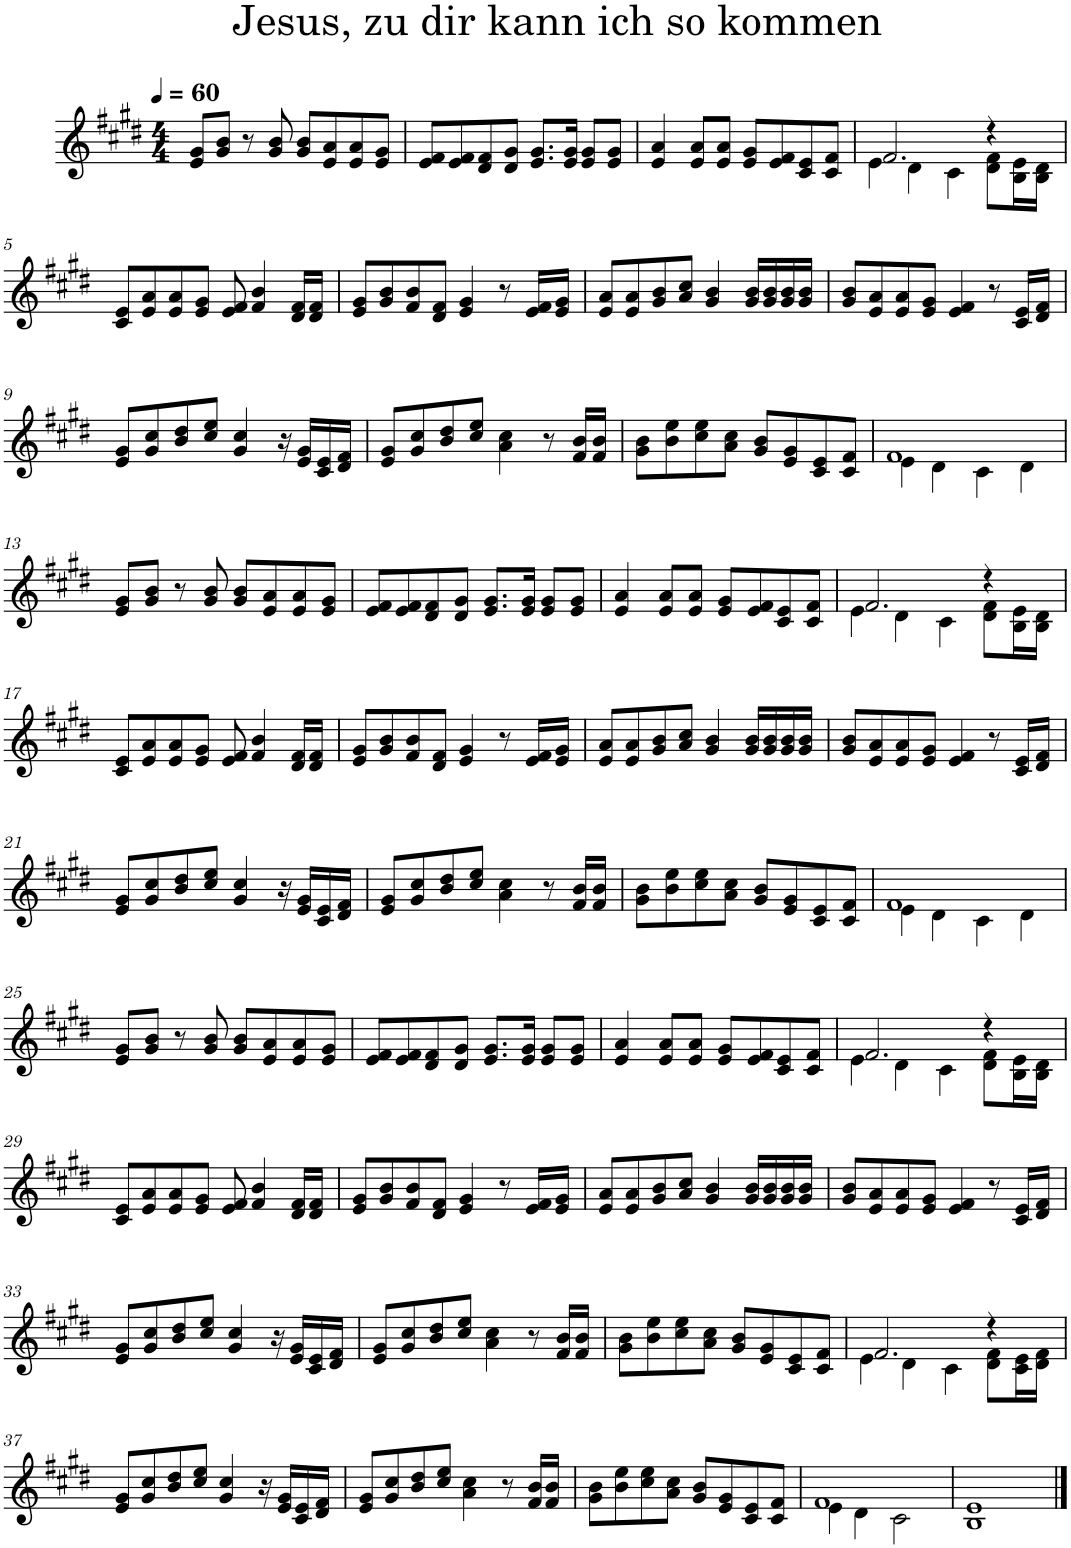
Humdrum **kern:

**kern
*part1
*staff1
*I"Trompete
*I'Trp.
*clefG2
*Trd1c2
*k[f#c#g#d#]
*M4/4
*MM60
=1
8e/ 8g#/L
8g#/ 8b/J
!LO:TX:a:t=Jesus, zu dir kann ich so kommen
8r
8g#/ 8b/
8g#/ 8b/L
8e/ 8a/
8e/ 8a/
8e/ 8g#/J
=2
8e/ 8f#/L
8e/ 8f#/
8d#/ 8f#/
8d#/ 8g#/J
8.e/ 8.g#/L
16e/ 16g#/Jk
8e/ 8g#/L
8e/ 8g#/J
=3
4e/ 4a/
8e/ 8a/L
8e/ 8a/J
8e/ 8g#/L
8e/ 8f#/
8c#/ 8e/
8c#/ 8f#/J
=4
*^
2.f#/	4e\
.	4d#\
.	4c#\
4r	8d#\ 8f#\L
.	16B\ 16e\L
.	16B\ 16d#\JJ
*v	*v
!!LO:LB:g=z
=5
8c#/ 8e/L
8e/ 8a/
8e/ 8a/
8e/ 8g#/J
8e/ 8f#/
4f#/ 4b/
16d#/ 16f#/LL
16d#/ 16f#/JJ
=6
8e/ 8g#/L
8g#/ 8b/
8f#/ 8b/
8d#/ 8f#/J
4e/ 4g#/
8r
16e/ 16f#/LL
16e/ 16g#/JJ
=7
8e/ 8a/L
8e/ 8a/
8g#/ 8b/
8a/ 8cc#/J
4g#/ 4b/
16g#/ 16b/LL
16g#/ 16b/
16g#/ 16b/
16g#/ 16b/JJ
=8
8g#/ 8b/L
8e/ 8a/
8e/ 8a/
8e/ 8g#/J
4e/ 4f#/
8r
16c#/ 16e/LL
16d#/ 16f#/JJ
!!LO:LB:g=z
=9
8e/ 8g#/L
8g#/ 8cc#/
8b/ 8dd#/
8cc#/ 8ee/J
4g#/ 4cc#/
16r
16e/ 16g#/LL
16c#/ 16e/
16d#/ 16f#/JJ
=10
8e/ 8g#/L
8g#/ 8cc#/
8b/ 8dd#/
8cc#/ 8ee/J
4a\ 4cc#\
8r
16f#/ 16b/LL
16f#/ 16b/JJ
=11
8g#\ 8b\L
8b\ 8ee\
8cc#\ 8ee\
8a\ 8cc#\J
8g#/ 8b/L
8e/ 8g#/
8c#/ 8e/
8c#/ 8f#/J
=12
*^
1f#	4e\
.	4d#\
.	4c#\
.	4d#\
*v	*v
!!LO:LB:g=z
=13
*k[f#c#g#d#]
8e/ 8g#/L
8g#/ 8b/J
8r
8g#/ 8b/
8g#/ 8b/L
8e/ 8a/
8e/ 8a/
8e/ 8g#/J
=14
8e/ 8f#/L
8e/ 8f#/
8d#/ 8f#/
8d#/ 8g#/J
8.e/ 8.g#/L
16e/ 16g#/Jk
8e/ 8g#/L
8e/ 8g#/J
=15
4e/ 4a/
8e/ 8a/L
8e/ 8a/J
8e/ 8g#/L
8e/ 8f#/
8c#/ 8e/
8c#/ 8f#/J
=16
*^
2.f#/	4e\
.	4d#\
.	4c#\
4r	8d#\ 8f#\L
.	16B\ 16e\L
.	16B\ 16d#\JJ
*v	*v
!!LO:LB:g=z
=17
8c#/ 8e/L
8e/ 8a/
8e/ 8a/
8e/ 8g#/J
8e/ 8f#/
4f#/ 4b/
16d#/ 16f#/LL
16d#/ 16f#/JJ
=18
8e/ 8g#/L
8g#/ 8b/
8f#/ 8b/
8d#/ 8f#/J
4e/ 4g#/
8r
16e/ 16f#/LL
16e/ 16g#/JJ
=19
8e/ 8a/L
8e/ 8a/
8g#/ 8b/
8a/ 8cc#/J
4g#/ 4b/
16g#/ 16b/LL
16g#/ 16b/
16g#/ 16b/
16g#/ 16b/JJ
=20
8g#/ 8b/L
8e/ 8a/
8e/ 8a/
8e/ 8g#/J
4e/ 4f#/
8r
16c#/ 16e/LL
16d#/ 16f#/JJ
!!LO:LB:g=z
=21
8e/ 8g#/L
8g#/ 8cc#/
8b/ 8dd#/
8cc#/ 8ee/J
4g#/ 4cc#/
16r
16e/ 16g#/LL
16c#/ 16e/
16d#/ 16f#/JJ
=22
8e/ 8g#/L
8g#/ 8cc#/
8b/ 8dd#/
8cc#/ 8ee/J
4a\ 4cc#\
8r
16f#/ 16b/LL
16f#/ 16b/JJ
=23
8g#\ 8b\L
8b\ 8ee\
8cc#\ 8ee\
8a\ 8cc#\J
8g#/ 8b/L
8e/ 8g#/
8c#/ 8e/
8c#/ 8f#/J
=24
*^
1f#	4e\
.	4d#\
.	4c#\
.	4d#\
*v	*v
!!LO:LB:g=z
=25
*k[f#c#g#d#]
8e/ 8g#/L
8g#/ 8b/J
8r
8g#/ 8b/
8g#/ 8b/L
8e/ 8a/
8e/ 8a/
8e/ 8g#/J
=26
8e/ 8f#/L
8e/ 8f#/
8d#/ 8f#/
8d#/ 8g#/J
8.e/ 8.g#/L
16e/ 16g#/Jk
8e/ 8g#/L
8e/ 8g#/J
=27
4e/ 4a/
8e/ 8a/L
8e/ 8a/J
8e/ 8g#/L
8e/ 8f#/
8c#/ 8e/
8c#/ 8f#/J
=28
*^
2.f#/	4e\
.	4d#\
.	4c#\
4r	8d#\ 8f#\L
.	16B\ 16e\L
.	16B\ 16d#\JJ
*v	*v
!!LO:LB:g=z
=29
8c#/ 8e/L
8e/ 8a/
8e/ 8a/
8e/ 8g#/J
8e/ 8f#/
4f#/ 4b/
16d#/ 16f#/LL
16d#/ 16f#/JJ
=30
8e/ 8g#/L
8g#/ 8b/
8f#/ 8b/
8d#/ 8f#/J
4e/ 4g#/
8r
16e/ 16f#/LL
16e/ 16g#/JJ
=31
8e/ 8a/L
8e/ 8a/
8g#/ 8b/
8a/ 8cc#/J
4g#/ 4b/
16g#/ 16b/LL
16g#/ 16b/
16g#/ 16b/
16g#/ 16b/JJ
=32
8g#/ 8b/L
8e/ 8a/
8e/ 8a/
8e/ 8g#/J
4e/ 4f#/
8r
16c#/ 16e/LL
16d#/ 16f#/JJ
!!LO:LB:g=z
=33
8e/ 8g#/L
8g#/ 8cc#/
8b/ 8dd#/
8cc#/ 8ee/J
4g#/ 4cc#/
16r
16e/ 16g#/LL
16c#/ 16e/
16d#/ 16f#/JJ
=34
8e/ 8g#/L
8g#/ 8cc#/
8b/ 8dd#/
8cc#/ 8ee/J
4a\ 4cc#\
8r
16f#/ 16b/LL
16f#/ 16b/JJ
=35
8g#\ 8b\L
8b\ 8ee\
8cc#\ 8ee\
8a\ 8cc#\J
8g#/ 8b/L
8e/ 8g#/
8c#/ 8e/
8c#/ 8f#/J
=36
*^
2.f#/	4e\
.	4d#\
.	4c#\
4r	8d#\ 8f#\L
.	16c#\ 16e\L
.	16d#\ 16f#\JJ
*v	*v
!!LO:LB:g=z
=37
8e/ 8g#/L
8g#/ 8cc#/
8b/ 8dd#/
8cc#/ 8ee/J
4g#/ 4cc#/
16r
16e/ 16g#/LL
16c#/ 16e/
16d#/ 16f#/JJ
=38
8e/ 8g#/L
8g#/ 8cc#/
8b/ 8dd#/
8cc#/ 8ee/J
4a\ 4cc#\
8r
16f#/ 16b/LL
16f#/ 16b/JJ
=39
8g#\ 8b\L
8b\ 8ee\
8cc#\ 8ee\
8a\ 8cc#\J
8g#/ 8b/L
8e/ 8g#/
8c#/ 8e/
8c#/ 8f#/J
=40
*^
1f#	4e\
.	4d#\
.	2c#\
*v	*v
=41
1B 1e
==
*-
